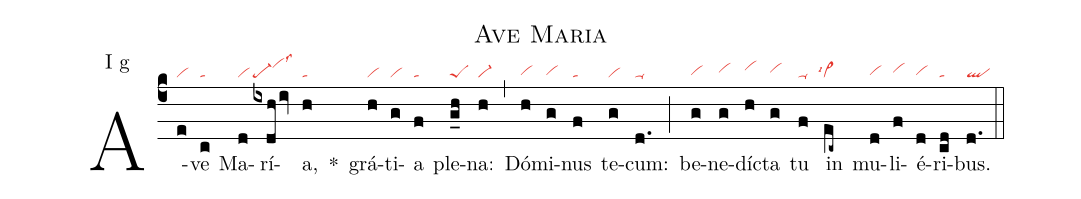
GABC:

name: Ave Maria;
mode: 1;
annotation: I g;
nabc-lines: 1;
%%
(c4)
A(e|vi)ve(c|ta) Ma(d|vi)rí(ixdh/iv|pe-vihjlss3)a,(h|ta) *()
grá(h|vi)ti(g|vi)a(f|ta) ple(g_h|peS)na:(h|vi-) (,)
Dó(h|vihg)mi(g|vihg)nus(f|ta) te(g|vi)cum:(d.|ta-) (;)
be(g|vihg)ne(g|vihh)dí(h|vihi)cta(g|vihh) tu(f|ta-) in(ec~|``vi>lsi4) mu(d|vihg)li(f|vihh)é(d|vihg)ri(cd|ta)bus.(d.|ql) (::)
